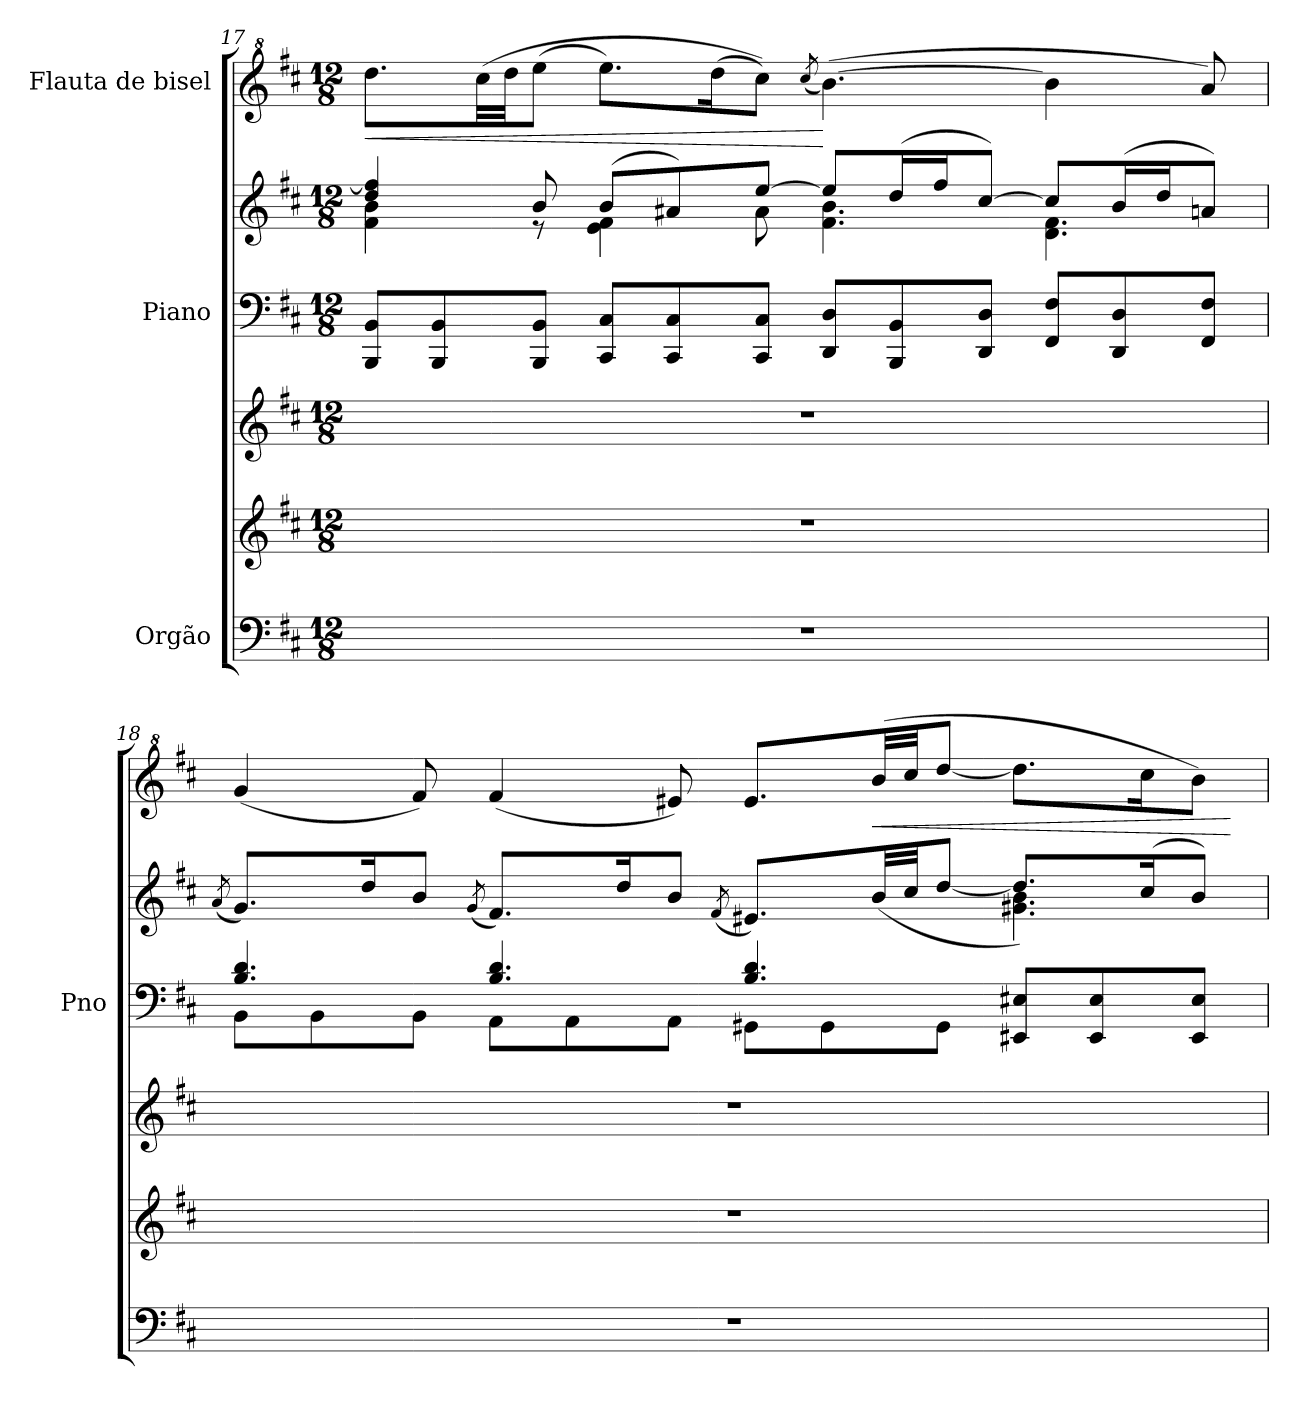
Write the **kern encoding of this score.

**kern	**kern	**kern	**kern	**kern	**kern	**dynam
*part3	*part3	*part3	*part2	*part2	*part1	*part1
*staff6	*staff5	*staff4	*staff3	*staff2	*staff1	*staff1
*I"Orgão	*	*	*I"Piano	*	*I"Flauta de bisel	*
*	*	*	*I'Pno	*	*	*
!!LO:LB:g=z
*clefF4	*clefG2	*clefG2	*clefF4	*clefG2	*clefG^2	*
*k[f#c#]	*k[f#c#]	*k[f#c#]	*k[f#c#]	*k[f#c#]	*k[f#c#]	*
*M12/8	*M12/8	*M12/8	*M12/8	*M12/8	*M12/8	*
=17	=17	=17	=17	=17	=17	=17
*	*	*	*	*^	*	*
!	!	!	!	!	!	!	!LO:HP:b
1.r	1.r	1.r	8BBB/ 8BB/L	4dd/ 4ff#/]	4f#\ 4b\	8.ddd\L	<
.	.	.	8BBB/ 8BB/	.	.	.	.
.	.	.	.	.	.	(>32ccc#\LL	.
.	.	.	.	.	.	32ddd\JJ	.
.	.	.	8BBB/ 8BB/J	8b/	8re	(>8eee\J	.
.	.	.	8CC#/ 8C#/L	(>8b/L	4e\ 4f#\	8.eee\L)	.
.	.	.	8CC#/ 8C#/	8a#X/)	.	.	.
.	.	.	.	.	.	(>16ddd\K	.
.	.	.	8CC#/ 8C#/J	[8ee/J	8a#\	8ccc#\J))	.
.	.	.	.	.	.	(<8qccc#/	.
.	.	.	8DD/ 8D/L	8ee/L]	4.f#\ 4.b\	(>[4.bb\)	[
.	.	.	8BBB/ 8BB/	(>16dd/L	.	.	.
.	.	.	.	16ff#/J	.	.	.
.	.	.	8DD/ 8D/J	[8cc#/J)	.	.	.
.	.	.	8FF#/ 8F#/L	8cc#/L]	4.d\ 4.f#\	4bb\]	.
.	.	.	8DD/ 8D/	(>16b/L	.	.	.
.	.	.	.	16dd/J	.	.	.
.	.	.	8FF#/ 8F#/J	8an/J)	.	8aa/)	.
=18	=18	=18	=18	=18	=18	=18	=18
.	.	.	.	(<8qa/	.	.	.
*	*	*	*^	*	*	*	*
1.r	1.r	1.r	4.B/ 4.d/	8BB\L	8.g/L)	8ryy	(<4gg/	.
*	*	*	*	*	*v	*v	*	*
.	.	.	.	8BB\	.	.	.
.	.	.	.	.	16dd/K	.	.
.	.	.	.	8BB\J	8b/J	8ff#/)	.
.	.	.	.	.	(<8qg/	.	.
.	.	.	4.B/ 4.d/	8AA\L	8.f#/L)	(<4ff#/	.
.	.	.	.	8AA\	.	.	.
.	.	.	.	.	16dd/K	.	.
.	.	.	.	8AA\J	8b/J	8ee#X/)	.
.	.	.	.	.	(<8qf#/	.	.
.	.	.	4.B/ 4.d/	8GG#X\L	8.e#X/L)	8.ee#/L	.
.	.	.	.	8GG#\	.	.	.
!	!	!	!	!	!	!	!LO:HP:b
.	.	.	.	.	(>32b/LL	(>32bb/LL	<
.	.	.	.	.	32cc#/JJ	32ccc#/JJ	.
.	.	.	.	8GG#\J	[8dd/J	[8ddd/J	.
*	*	*	*	*	*^	*	*
.	.	.	8EE#X/ 8E#X/L	4.ryy	8.dd/L])	4.g#X\ 4.b\	8.ddd\L]	.
.	.	.	8EE#/ 8E#/	.	.	.	.	.
.	.	.	.	.	(>16cc#/K	.	16ccc#\K	.
.	.	.	8EE#/ 8E#/J	.	8b/J)	.	8bb\J)	.
*	*	*	*v	*v	*	*	*	*
*	*	*	*	*v	*v	*	*
.	.	.	.	.	.	[
=	=	=	=	=	=	=
*-	*-	*-	*-	*-	*-	*-
